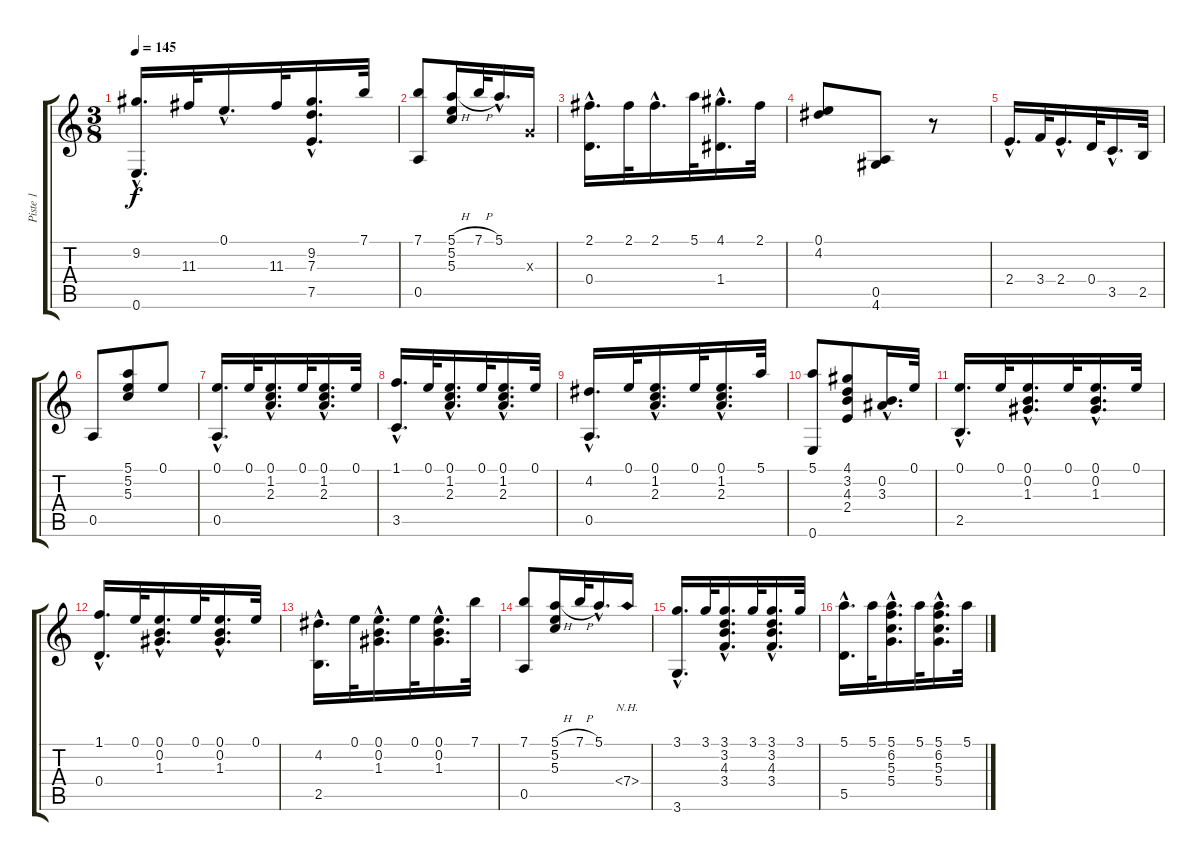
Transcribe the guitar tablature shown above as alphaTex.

\track ("Piste 1" "Piste 1") {instrument acousticguitarnylon}
\staff {score tabs}
\tuning (E4 B3 G3 D3 A2 E2) {hide}
\ts (3 8)
\tempo 145
\clef g2
\ks c
(9.2{hac} 0.6{hac}).16{d dy f} 11.3.32 0.1{hac}.16{d} 11.3.32 (9.2{hac} 7.3{hac} 7.5{hac}).16{d} 7.1.32 |
(7.1 0.5).8 (5.1{h} 5.2 5.3).16 7.1{h}.32 5.1{hac}.16{d} 0.3{x}.16 |
(2.1{hac} 0.4{hac}).16{d} 2.1.32 2.1{hac}.16{d} 5.1.32 (4.1{hac} 1.4{hac}).16{d} 2.1.32 |
(0.1 4.2).8 (0.5 4.6).8 r.8 |
2.4{hac}.16{d} 3.4.32 2.4{hac}.16{d} 0.4.32 3.5{hac}.16{d} 2.5.32 |
0.5.8 (5.1 5.2 5.3).8 0.1.8 |
(0.1{hac} 0.5{hac}).16{d} 0.1.32 (0.1{hac} 1.2{hac} 2.3{hac}).16{d} 0.1.32 (0.1{hac} 1.2{hac} 2.3{hac}).16{d} 0.1.32 |
(1.1{hac} 3.5{hac}).16{d} 0.1.32 (0.1{hac} 1.2{hac} 2.3{hac}).16{d} 0.1.32 (0.1{hac} 1.2{hac} 2.3{hac}).16{d} 0.1.32 |
(4.2{hac} 0.5{hac}).16{d} 0.1.32 (0.1{hac} 1.2{hac} 2.3{hac}).16{d} 0.1.32 (0.1{hac} 1.2{hac} 2.3{hac}).16{d} 5.1.32 |
(5.1 0.6).8 (4.1 3.2 4.3 2.4).8 (0.2{hac} 3.3{hac}).16{d} 0.1.32 |
(0.1{hac} 2.5{hac}).16{d} 0.1.32 (0.1{hac} 0.2{hac} 1.3{hac}).16{d} 0.1.32 (0.1{hac} 0.2{hac} 1.3{hac}).16{d} 0.1.32 |
(1.1{hac} 0.4{hac}).16{d} 0.1.32 (0.1{hac} 0.2{hac} 1.3{hac}).16{d} 0.1.32 (0.1{hac} 0.2{hac} 1.3{hac}).16{d} 0.1.32 |
(4.2{hac} 2.5{hac}).16{d} 0.1.32 (0.1{hac} 0.2{hac} 1.3{hac}).16{d} 0.1.32 (0.1{hac} 0.2{hac} 1.3{hac}).16{d} 7.1.32 |
(7.1 0.5).8 (5.1{h} 5.2 5.3).16 7.1{h}.32 5.1{hac}.16{d} 7.4{nh}.16 |
(3.1{hac} 3.6{hac}).16{d} 3.1.32 (3.1{hac} 3.2{hac} 4.3{hac} 3.4{hac}).16{d} 3.1.32 (3.1{hac} 3.2{hac} 4.3{hac} 3.4{hac}).16{d} 3.1.32 |
(5.1{hac} 5.5{hac}).16{d} 5.1.32 (5.1{hac} 6.2{hac} 5.3{hac} 5.4{hac}).16{d} 5.1.32 (5.1{hac} 6.2{hac} 5.3{hac} 5.4{hac}).16{d} 5.1.32
